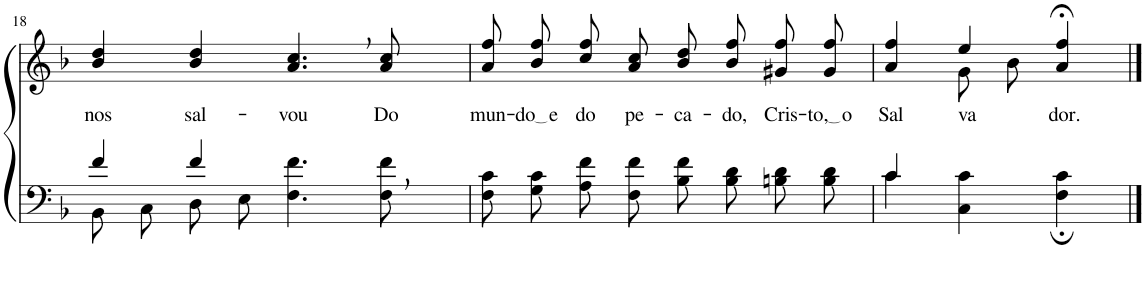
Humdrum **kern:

**kern	**kern	**text
*part2	*part1	*part1
*staff2	*staff1	*staff1
*I"Parte III e IV	*I"Parte I e II	*
!!LO:PB:g=z
*clefF4	*clefG2	*
*Trd2c3	*Trd2c3	*
*k[b-]	*k[b-]	*
*M4/4	*M4/4	*
=18	=18	=18
*^	*	*
!	!	!	!LO:LY:b
4f/	8BB-\L	4b-/ 4dd/	nos
.	8C\J	.	.
!	!	!	!LO:LY:b
4f/	8D\L	4b-/ 4dd/	sal-
.	8E\J	.	.
!	!	!	!LO:LY:b
2ryy	4.F\ 4.f\	4.a/, 4.cc/,	-vou
!	!	!	!LO:LY:b
.	8F\ 8f\	8a/ 8cc/	Do
=19	=19	=19	=19
!	!	!	!LO:LY:b
*v	*v	*	*
8F\ 8c\L	8a\ 8ff\L	mun-
!	!	!LO:LY:b
8G\ 8c\J	8b-\ 8ff\J	do e
!	!	!LO:LY:b
8A\ 8f\L	8cc\ 8ff\L	do
!	!	!LO:LY:b
8F\ 8f\J	8a\ 8cc\J	pe-
!	!	!LO:LY:b
8B-\ 8f\L	8b-\ 8dd\L	-ca-
!	!	!LO:LY:b
8B-\ 8d\J	8b-\ 8ff\J	-do,
!	!	!LO:LY:b
8Bn\ 8d\L	8g#X\ 8ff\L	Cris-
!	!	!LO:LY:b
8B\ 8d\J	8g#\ 8ff\J	to, o
=20	=20	=20
*^	*	*
!	!	!	!LO:LY:b
*	*	*^	*
4c/	4c\	4a/ 4ff/	4ryy	Sal-
!	!	!	!	!LO:LY:b
2ryy	4C\ 4c\	4ee/	8g\L	-va-
.	.	.	8b-\J	.
!	!	!	!	!LO:LY:b
.	4F\; 4c\;	4a/;< 4ff/;<	4ryy	-dor.
*v	*v	*	*	*
*	*v	*v	*
==	==	==
*-	*-	*-
